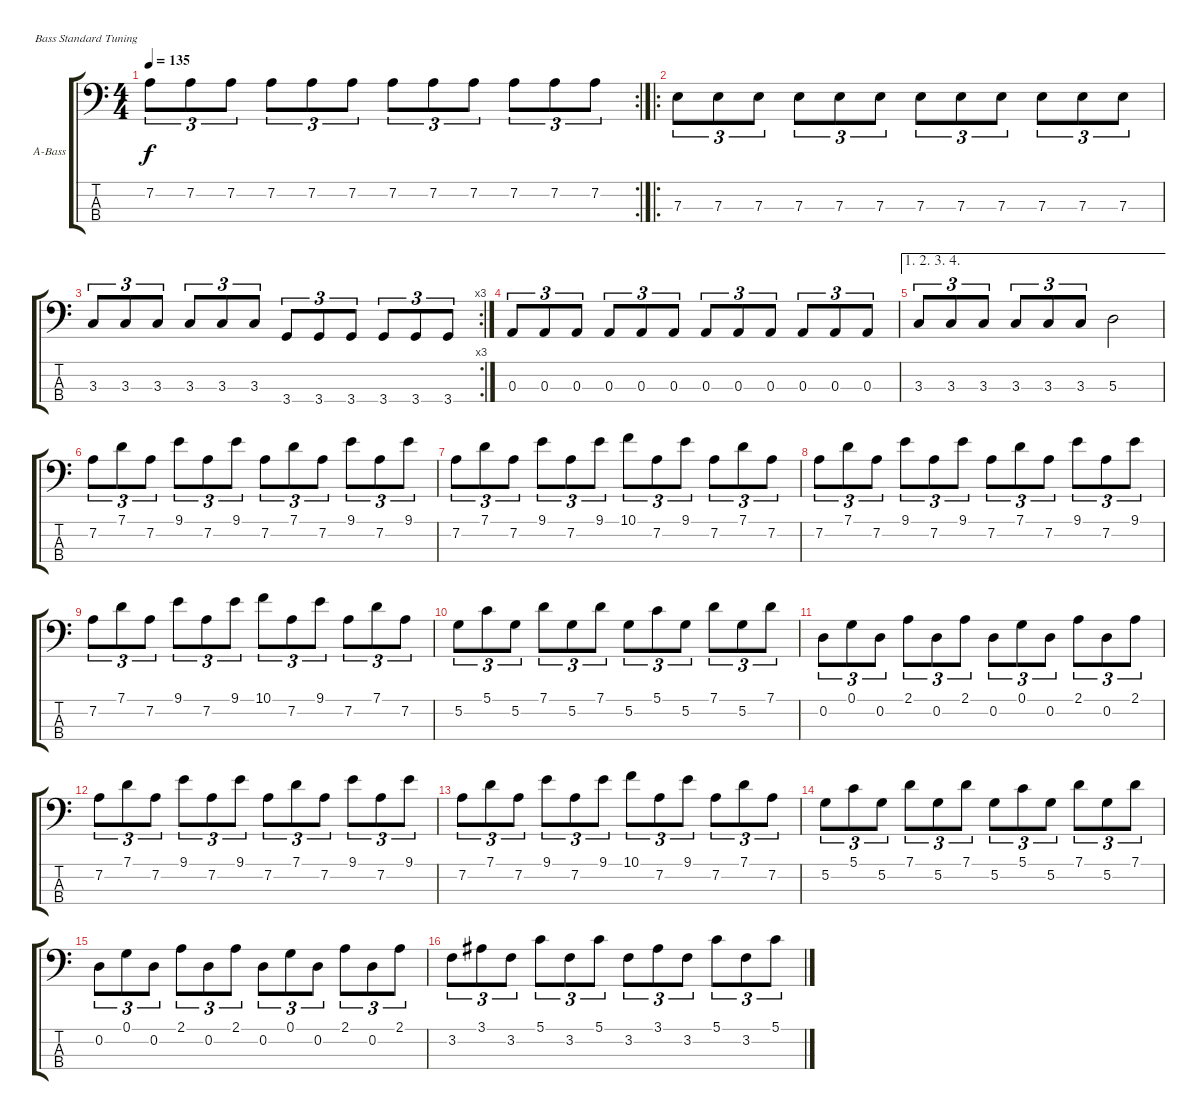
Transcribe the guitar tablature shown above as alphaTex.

\bracketExtendMode groupsimilarinstruments
\firstSystemTrackNameOrientation horizontal
\otherSystemsTrackNameOrientation horizontal
\track ("Acoustic Bass" "A-Bass") {instrument acousticbass}
\staff {score tabs}
\tuning (G2 D2 A1 E1)
\rc 2
\ts (4 4)
\tempo 135
\clef f4
\scale
0.354497
\ks c
7.2.8{tu (3 2) dy f} 7.2.8{tu (3 2)} 7.2.8{tu (3 2)} 7.2.8{tu (3 2)} 7.2.8{tu (3 2)} 7.2.8{tu (3 2)} 7.2.8{tu (3 2)} 7.2.8{tu (3 2)} 7.2.8{tu (3 2)} 7.2.8{tu (3 2)} 7.2.8{tu (3 2)} 7.2.8{tu (3 2)} |
\ro
\scale
0.363184 7.3.8{tu (3 2)} 7.3.8{tu (3 2)} 7.3.8{tu (3 2)} 7.3.8{tu (3 2)} 7.3.8{tu (3 2)} 7.3.8{tu (3 2)} 7.3.8{tu (3 2)} 7.3.8{tu (3 2)} 7.3.8{tu (3 2)} 7.3.8{tu (3 2)} 7.3.8{tu (3 2)} 7.3.8{tu (3 2)} |
\rc 3
\scale
0.333333 3.3.8{tu (3 2)} 3.3.8{tu (3 2)} 3.3.8{tu (3 2)} 3.3.8{tu (3 2)} 3.3.8{tu (3 2)} 3.3.8{tu (3 2)} 3.4.8{tu (3 2)} 3.4.8{tu (3 2)} 3.4.8{tu (3 2)} 3.4.8{tu (3 2)} 3.4.8{tu (3 2)} 3.4.8{tu (3 2)} |
\scale
0.303483 0.3.8{tu (3 2)} 0.3.8{tu (3 2)} 0.3.8{tu (3 2)} 0.3.8{tu (3 2)} 0.3.8{tu (3 2)} 0.3.8{tu (3 2)} 0.3.8{tu (3 2)} 0.3.8{tu (3 2)} 0.3.8{tu (3 2)} 0.3.8{tu (3 2)} 0.3.8{tu (3 2)} 0.3.8{tu (3 2)} |
\ae (1 2 3 4)
\scale
0.333333 3.3.8{tu (3 2)} 3.3.8{tu (3 2)} 3.3.8{tu (3 2)} 3.3.8{tu (3 2)} 3.3.8{tu (3 2)} 3.3.8{tu (3 2)} 5.3.2 |
\scale
0.333333 7.2.8{tu (3 2)} 7.1.8{tu (3 2)} 7.2.8{tu (3 2)} 9.1.8{tu (3 2)} 7.2.8{tu (3 2)} 9.1.8{tu (3 2)} 7.2.8{tu (3 2)} 7.1.8{tu (3 2)} 7.2.8{tu (3 2)} 9.1.8{tu (3 2)} 7.2.8{tu (3 2)} 9.1.8{tu (3 2)} |
\scale
0.333333 7.2.8{tu (3 2)} 7.1.8{tu (3 2)} 7.2.8{tu (3 2)} 9.1.8{tu (3 2)} 7.2.8{tu (3 2)} 9.1.8{tu (3 2)} 10.1.8{tu (3 2)} 7.2.8{tu (3 2)} 9.1.8{tu (3 2)} 7.2.8{tu (3 2)} 7.1.8{tu (3 2)} 7.2.8{tu (3 2)} |
\scale
0.333333 7.2.8{tu (3 2)} 7.1.8{tu (3 2)} 7.2.8{tu (3 2)} 9.1.8{tu (3 2)} 7.2.8{tu (3 2)} 9.1.8{tu (3 2)} 7.2.8{tu (3 2)} 7.1.8{tu (3 2)} 7.2.8{tu (3 2)} 9.1.8{tu (3 2)} 7.2.8{tu (3 2)} 9.1.8{tu (3 2)} |
\scale
0.333333 7.2.8{tu (3 2)} 7.1.8{tu (3 2)} 7.2.8{tu (3 2)} 9.1.8{tu (3 2)} 7.2.8{tu (3 2)} 9.1.8{tu (3 2)} 10.1.8{tu (3 2)} 7.2.8{tu (3 2)} 9.1.8{tu (3 2)} 7.2.8{tu (3 2)} 7.1.8{tu (3 2)} 7.2.8{tu (3 2)} |
\scale
0.333333 5.2.8{tu (3 2)} 5.1.8{tu (3 2)} 5.2.8{tu (3 2)} 7.1.8{tu (3 2)} 5.2.8{tu (3 2)} 7.1.8{tu (3 2)} 5.2.8{tu (3 2)} 5.1.8{tu (3 2)} 5.2.8{tu (3 2)} 7.1.8{tu (3 2)} 5.2.8{tu (3 2)} 7.1.8{tu (3 2)} |
\scale
0.333333 0.2.8{tu (3 2)} 0.1.8{tu (3 2)} 0.2.8{tu (3 2)} 2.1.8{tu (3 2)} 0.2.8{tu (3 2)} 2.1.8{tu (3 2)} 0.2.8{tu (3 2)} 0.1.8{tu (3 2)} 0.2.8{tu (3 2)} 2.1.8{tu (3 2)} 0.2.8{tu (3 2)} 2.1.8{tu (3 2)} |
\scale
0.333333 7.2.8{tu (3 2)} 7.1.8{tu (3 2)} 7.2.8{tu (3 2)} 9.1.8{tu (3 2)} 7.2.8{tu (3 2)} 9.1.8{tu (3 2)} 7.2.8{tu (3 2)} 7.1.8{tu (3 2)} 7.2.8{tu (3 2)} 9.1.8{tu (3 2)} 7.2.8{tu (3 2)} 9.1.8{tu (3 2)} |
\scale
0.333333 7.2.8{tu (3 2)} 7.1.8{tu (3 2)} 7.2.8{tu (3 2)} 9.1.8{tu (3 2)} 7.2.8{tu (3 2)} 9.1.8{tu (3 2)} 10.1.8{tu (3 2)} 7.2.8{tu (3 2)} 9.1.8{tu (3 2)} 7.2.8{tu (3 2)} 7.1.8{tu (3 2)} 7.2.8{tu (3 2)} |
\scale
0.333333 5.2.8{tu (3 2)} 5.1.8{tu (3 2)} 5.2.8{tu (3 2)} 7.1.8{tu (3 2)} 5.2.8{tu (3 2)} 7.1.8{tu (3 2)} 5.2.8{tu (3 2)} 5.1.8{tu (3 2)} 5.2.8{tu (3 2)} 7.1.8{tu (3 2)} 5.2.8{tu (3 2)} 7.1.8{tu (3 2)} |
\scale
0.333333 0.2.8{tu (3 2)} 0.1.8{tu (3 2)} 0.2.8{tu (3 2)} 2.1.8{tu (3 2)} 0.2.8{tu (3 2)} 2.1.8{tu (3 2)} 0.2.8{tu (3 2)} 0.1.8{tu (3 2)} 0.2.8{tu (3 2)} 2.1.8{tu (3 2)} 0.2.8{tu (3 2)} 2.1.8{tu (3 2)} |
\scale
0.333333 3.2.8{tu (3 2)} 3.1.8{tu (3 2)} 3.2.8{tu (3 2)} 5.1.8{tu (3 2)} 3.2.8{tu (3 2)} 5.1.8{tu (3 2)} 3.2.8{tu (3 2)} 3.1.8{tu (3 2)} 3.2.8{tu (3 2)} 5.1.8{tu (3 2)} 3.2.8{tu (3 2)} 5.1.8{tu (3 2)}
